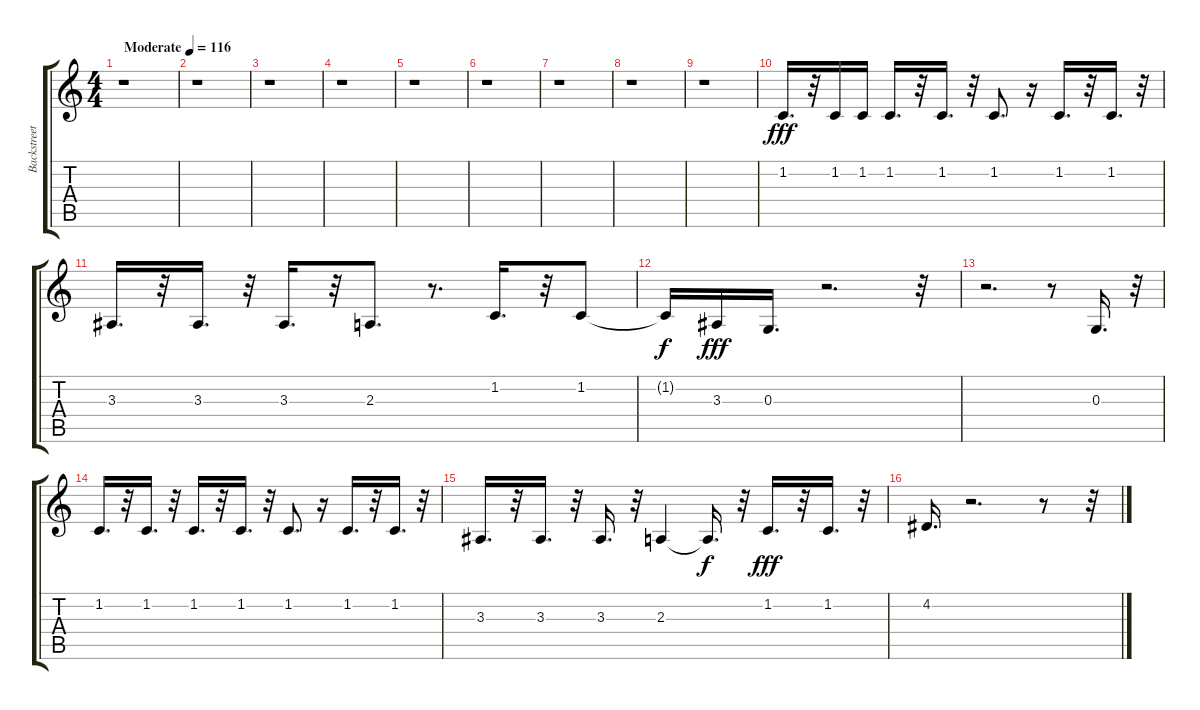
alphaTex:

\track ("Backstreet Boys" "Backstreet") {instrument synthvoice}
\staff {score tabs}
\tuning (E4 B3 G3 D3 A2 E2) {hide}
\ts (4 4)
\tempo (116 "Moderate")
\clef g2
\ks c
r.1{dy fff instrument synthvoice} |
r.1 |
r.1 |
r.1 |
r.1 |
r.1 |
r.1 |
r.1 |
r.1 |
1.2.16{d txt ""} r.32 1.2.16 1.2.16 1.2.16{d} r.32 1.2.16{d} r.32 1.2.8{d} r.16 1.2.16{d} r.32 1.2.16{d} r.32 |
3.3.16{d} r.32 3.3.16{d} r.32 3.3.16{d} r.32 2.3.8{d} r.8{d} 1.2.16{d} r.32 1.2.8 |
1.2{t}.16{dy f} 3.3.16{dy fff} 0.3.16{d} r.2{d} r.32 |
r.2{d} r.8 0.3.16{d} r.32 |
1.2.16{d} r.32 1.2.16{d} r.32 1.2.16{d} r.32 1.2.16{d} r.32 1.2.8{d} r.16 1.2.16{d} r.32 1.2.16{d} r.32 |
3.3.16{d} r.32 3.3.16{d} r.32 3.3.16{d} r.32 2.3.4 2.3{t}.16{d dy f} r.32 1.2.16{d dy fff} r.32 1.2.16{d} r.32 |
4.2.16{d} r.2{d} r.8 r.32
